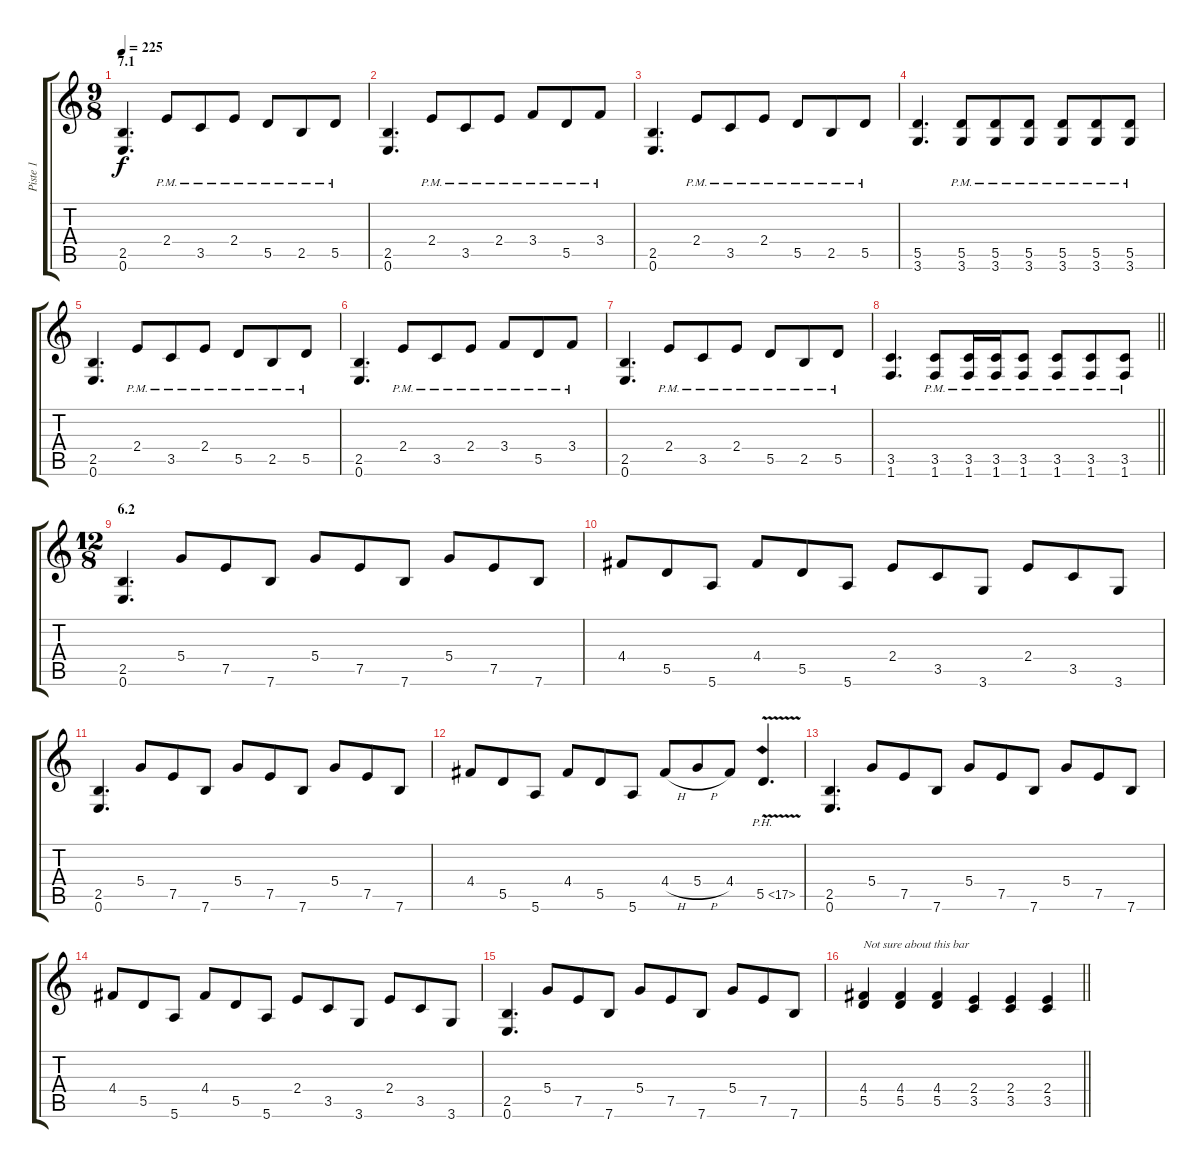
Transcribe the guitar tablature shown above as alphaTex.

\track ("Piste 1" "Piste 1") {instrument distortionguitar}
\staff {score tabs}
\tuning (E4 B3 G3 D3 A2 E2) {hide}
\ts (9 8)
\section ("" "7.1")
\tempo 225
\clef g2
\ks c
(2.5 0.6).4{d dy f} 2.4{pm}.8 3.5{pm}.8 2.4{pm}.8 5.5{pm}.8 2.5{pm}.8 5.5{pm}.8 |
(2.5 0.6).4{d} 2.4{pm}.8 3.5{pm}.8 2.4{pm}.8 3.4{pm}.8 5.5{pm}.8 3.4{pm}.8 |
(2.5 0.6).4{d} 2.4{pm}.8 3.5{pm}.8 2.4{pm}.8 5.5{pm}.8 2.5{pm}.8 5.5{pm}.8 |
(5.5 3.6).4{d} (5.5{pm} 3.6{pm}).8 (5.5{pm} 3.6{pm}).8 (5.5{pm} 3.6{pm}).8 (5.5{pm} 3.6{pm}).8 (5.5{pm} 3.6{pm}).8 (5.5{pm} 3.6{pm}).8 |
(2.5 0.6).4{d} 2.4{pm}.8 3.5{pm}.8 2.4{pm}.8 5.5{pm}.8 2.5{pm}.8 5.5{pm}.8 |
(2.5 0.6).4{d} 2.4{pm}.8 3.5{pm}.8 2.4{pm}.8 3.4{pm}.8 5.5{pm}.8 3.4{pm}.8 |
(2.5 0.6).4{d} 2.4{pm}.8 3.5{pm}.8 2.4{pm}.8 5.5{pm}.8 2.5{pm}.8 5.5{pm}.8 |
\barLineRight lightlight
(3.5 1.6).4{d} (3.5{pm} 1.6{pm}).8 (3.5{pm} 1.6{pm}).16 (3.5{pm} 1.6{pm}).16 (3.5{pm} 1.6{pm}).8 (3.5{pm} 1.6{pm}).8 (3.5{pm} 1.6{pm}).8 (3.5{pm} 1.6{pm}).8 |
\ts (12 8)
\section ("" "6.2")
(2.5 0.6).4{d} 5.4.8 7.5.8 7.6.8 5.4.8 7.5.8 7.6.8 5.4.8 7.5.8 7.6.8 |
4.4.8 5.5.8 5.6.8 4.4.8 5.5.8 5.6.8 2.4.8 3.5.8 3.6.8 2.4.8 3.5.8 3.6.8 |
(2.5 0.6).4{d} 5.4.8 7.5.8 7.6.8 5.4.8 7.5.8 7.6.8 5.4.8 7.5.8 7.6.8 |
4.4.8 5.5.8 5.6.8 4.4.8 5.5.8 5.6.8 4.4{h}.8 5.4{h}.8 4.4.8 5.5{ph 12 v}.4{d} |
(2.5 0.6).4{d} 5.4.8 7.5.8 7.6.8 5.4.8 7.5.8 7.6.8 5.4.8 7.5.8 7.6.8 |
4.4.8 5.5.8 5.6.8 4.4.8 5.5.8 5.6.8 2.4.8 3.5.8 3.6.8 2.4.8 3.5.8 3.6.8 |
(2.5 0.6).4{d} 5.4.8 7.5.8 7.6.8 5.4.8 7.5.8 7.6.8 5.4.8 7.5.8 7.6.8 |
\barLineRight lightlight
(4.4 5.5).4{txt "Not sure about this bar"} (4.4 5.5).4 (4.4 5.5).4 (2.4 3.5).4 (2.4 3.5).4 (2.4 3.5).4
